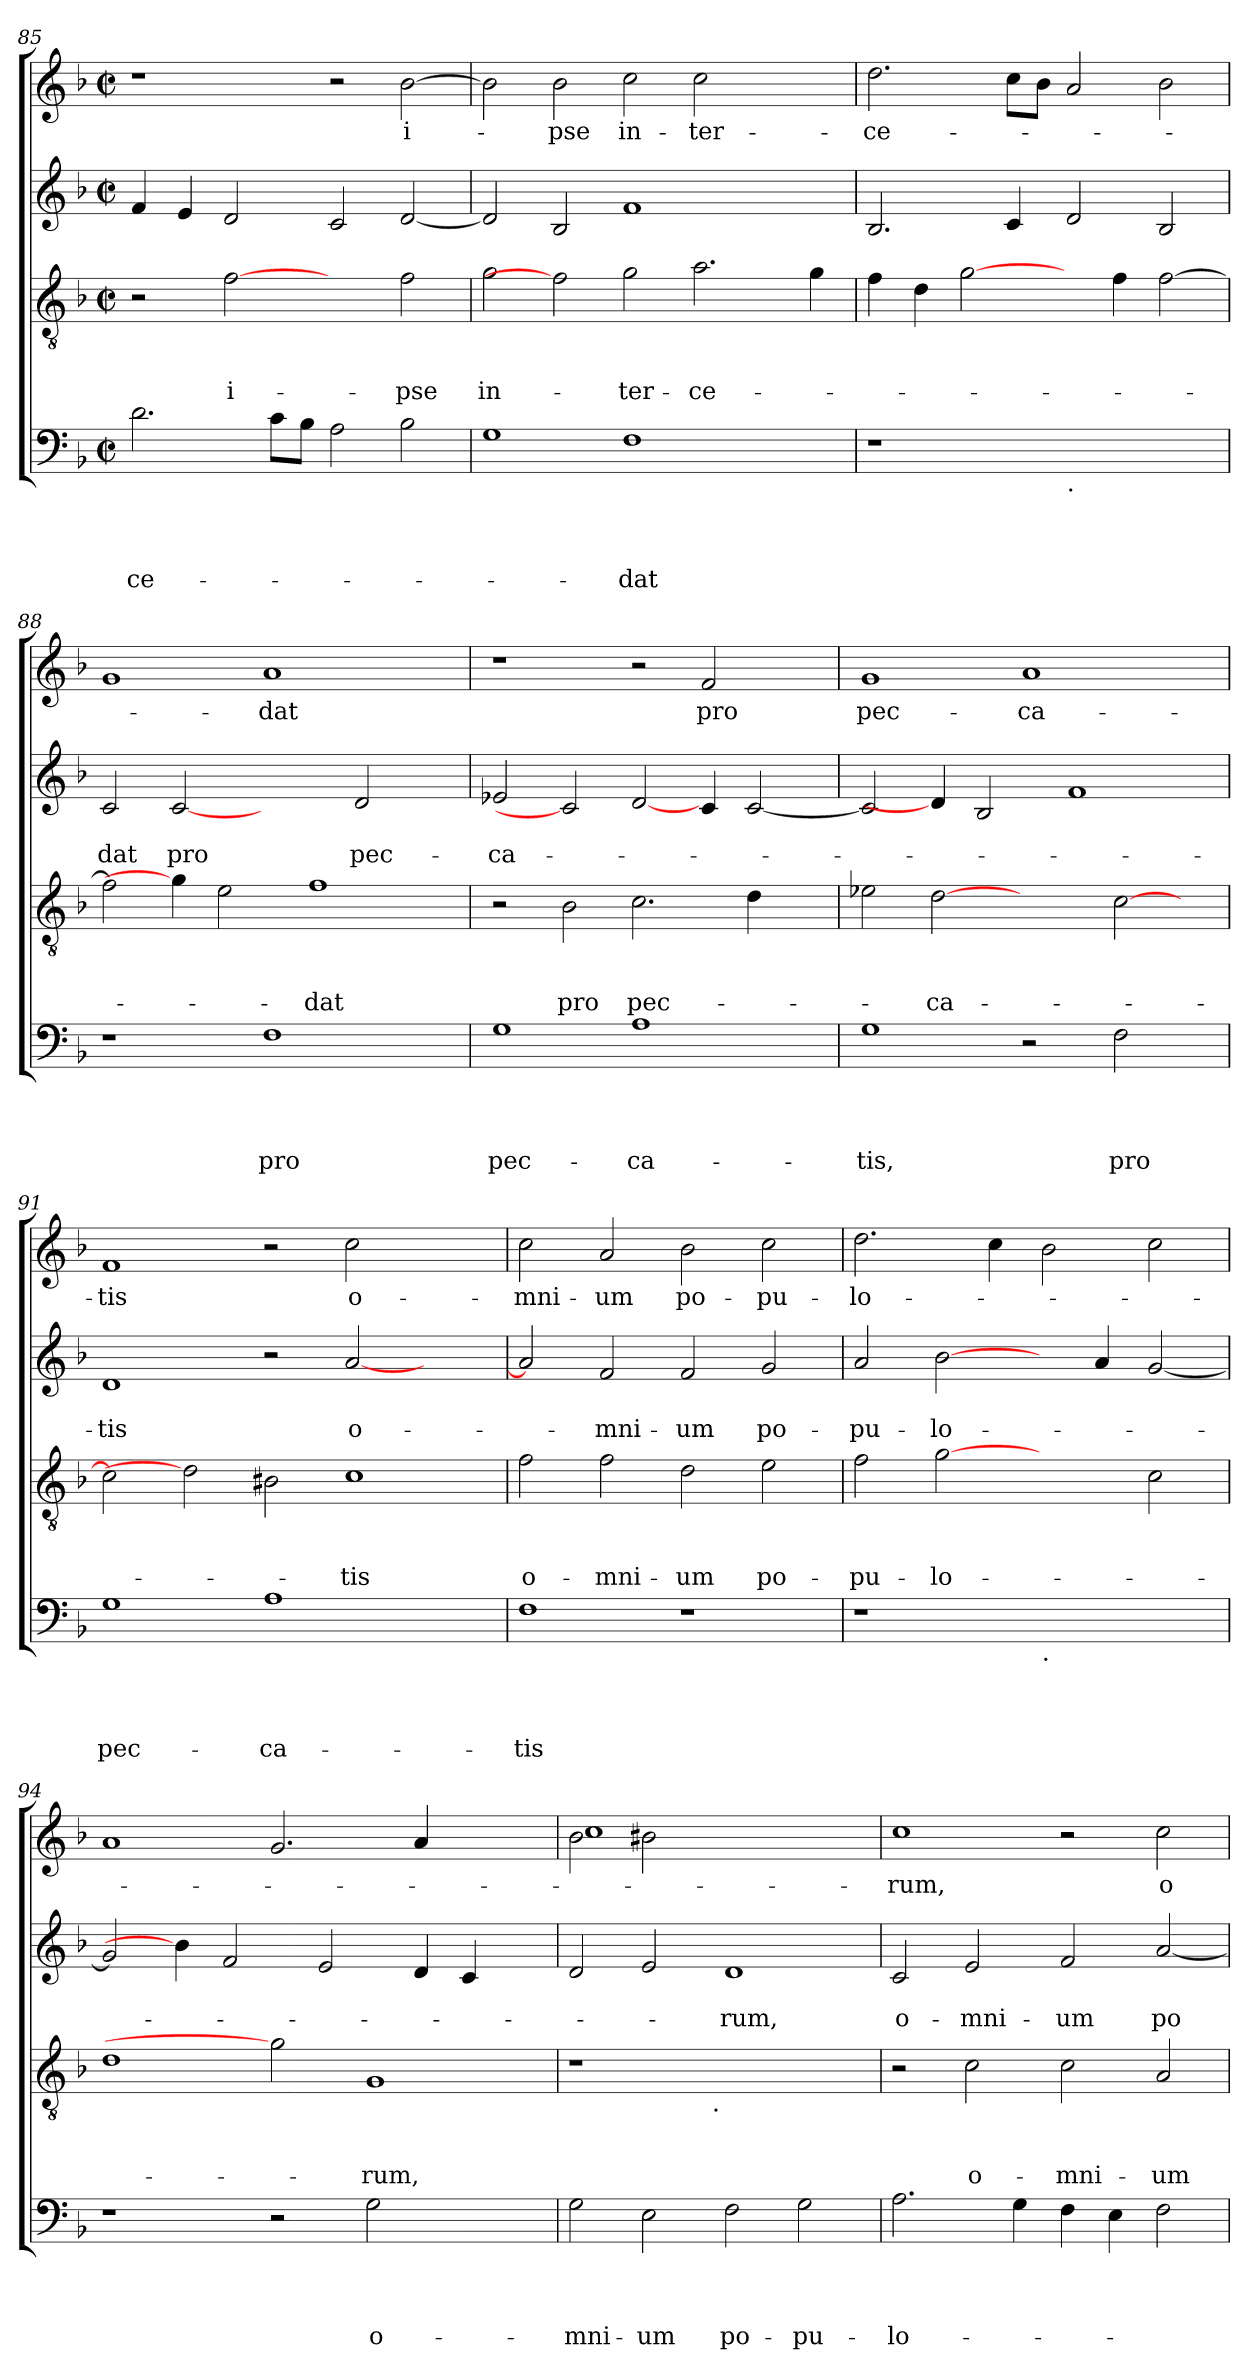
**kern	**text	**text	**text	**text	**kern	**text	**text	**text	**kern	**text	**text	**kern	**text
*part4	*part4	*part4	*part4	*part4	*part3	*part3	*part3	*part3	*part2	*part2	*part2	*part1	*part1
*staff4	*staff4	*staff4	*staff4	*staff4	*staff3	*staff3	*staff3	*staff3	*staff2	*staff2	*staff2	*staff1	*staff1
*clefF4	*	*	*	*	*clefGv2	*	*	*	*clefG2	*	*	*clefG2	*
*k[b-]	*	*	*	*	*k[b-]	*	*	*	*k[b-]	*	*	*k[b-]	*
*F:	*	*	*	*	*F:	*	*	*	*F:	*	*	*F:	*
*M2/2	*	*	*	*	*M2/2	*	*	*	*M2/2	*	*	*M2/2	*
*met(c|)	*	*	*	*	*met(c|)	*	*	*	*met(c|)	*	*	*met(c|)	*
=85	=85	=85	=85	=85	=85	=85	=85	=85	=85	=85	=85	=85	=85
!	!	!	!	!LO:LY:b	!	!	!	!	!	!	!	!	!
2.d\	.	.	.	-ce-	2r	.	.	.	4f/	.	.	1r	.
.	.	.	.	.	.	.	.	.	4e/	.	.	.	.
!	!	!	!	!	!	!	!	!LO:LY:b:rj	!	!	!	!	!
.	.	.	.	.	[2f	.	.	i-	2d/	.	.	.	.
8c\L	.	.	.	.	.	.	.	.	.	.	.	.	.
8B-\J	.	.	.	.	.	.	.	.	.	.	.	.	.
2A\	.	.	.	.	2ryy	.	.	.	2c/	.	.	2r	.
!	!	!	!	!	!	!	!	!LO:LY:b	!	!	!	!	!LO:LY:b
2B-\	.	.	.	.	2f\	.	.	-pse	[<2d/	.	.	[>2b-\	i-
=86	=86	=86	=86	=86	=86	=86	=86	=86	=86	=86	=86	=86	=86
!	!	!	!	!	!	!	!	!LO:LY:b	!	!	!	!	!
1G	.	.	.	.	2g\	.	.	in-	2d/]	.	.	2b-\]	.
!	!	!	!	!	!	!	!	!	!	!	!	!	!LO:LY:b
.	.	.	.	.	2f]	.	.	.	2B-/	.	.	2b-\	-pse
!	!	!	!	!LO:LY:b	!	!	!	!LO:LY:b	!	!	!	!	!LO:LY:b
1F	.	.	.	-dat	2g\	.	.	-ter-	1f	.	.	2cc\	in-
!	!	!	!	!	!	!	!	!LO:LY:b	!	!	!	!	!LO:LY:b
.	.	.	.	.	2.a\	.	.	-ce-	.	.	.	2cc\	-ter-
2ryy	.	.	.	.	.	.	.	.	2ryy	.	.	2ryy	.
.	.	.	.	.	4g\	.	.	.	.	.	.	.	.
!!LO:LB:g=z
=87	=87	=87	=87	=87	=87	=87	=87	=87	=87	=87	=87	=87	=87
!	!	!	!	!	!	!	!	!	!	!	!	!	!LO:LY:b
1r	.	.	.	.	4f\	.	.	.	2.B-/	.	.	2.dd\	-ce-
.	.	.	.	.	4d\	.	.	.	.	.	.	.	.
.	.	.	.	.	[2g\	.	.	.	.	.	.	.	.
.	.	.	.	.	.	.	.	.	4c/	.	.	8cc\L	.
.	.	.	.	.	.	.	.	.	.	.	.	8b-\J	.
!LO:TX:b:t=.	!	!	!	!	!	!	!	!	!	!	!	!	!
1ryy	.	.	.	.	4ryy	.	.	.	2d/	.	.	2a/	.
.	.	.	.	.	4f\	.	.	.	.	.	.	.	.
.	.	.	.	.	[>2f\	.	.	.	2B-/	.	.	2b-\	.
=88	=88	=88	=88	=88	=88	=88	=88	=88	=88	=88	=88	=88	=88
!	!	!	!	!	!	!	!	!	!	!	!LO:LY:b	!	!
1r	.	.	.	.	2f\]	.	.	.	2c/	.	-dat	1g	.
!	!	!	!	!	!	!	!	!	!	!	!LO:LY:b	!	!
.	.	.	.	.	4g\]	.	.	.	[2c	.	pro	.	.
.	.	.	.	.	2e\	.	.	.	.	.	.	.	.
!	!	!	!	!LO:LY:b	!	!	!	!	!	!	!	!	!LO:LY:b
1F	.	.	.	pro	.	.	.	.	2ryy	.	.	1a	-dat
!	!	!	!	!	!	!	!	!LO:LY:b	!	!	!	!	!
.	.	.	.	.	1f	.	.	-dat	.	.	.	.	.
!	!	!	!	!	!	!	!	!	!	!	!LO:LY:b	!	!
.	.	.	.	.	.	.	.	.	2d/	.	pec-	.	.
4ryy	.	.	.	.	.	.	.	.	4ryy	.	.	4ryy	.
=89	=89	=89	=89	=89	=89	=89	=89	=89	=89	=89	=89	=89	=89
!	!	!	!	!LO:LY:b	!	!	!	!	!	!	!LO:LY:b	!	!
1G	.	.	.	pec-	2r	.	.	.	2e-X/	.	-ca-	1r	.
!	!	!	!	!	!	!	!	!LO:LY:b	!	!	!	!	!
.	.	.	.	.	2B-\	.	.	pro	2c]	.	.	.	.
!	!	!	!	!LO:LY:b	!	!	!	!LO:LY:b	!	!	!	!	!
1A	.	.	.	-ca-	2.c\	.	.	pec-	[2d/	.	.	2r	.
!	!	!	!	!	!	!	!	!	!	!	!	!	!LO:LY:b
.	.	.	.	.	.	.	.	.	4c/	.	.	2f/	pro
.	.	.	.	.	4d\	.	.	.	[<2c/	.	.	.	.
4ryy	.	.	.	.	4ryy	.	.	.	.	.	.	4ryy	.
=90	=90	=90	=90	=90	=90	=90	=90	=90	=90	=90	=90	=90	=90
!	!	!	!	!LO:LY:b	!	!	!	!	!	!	!	!	!LO:LY:b
1G	.	.	.	-tis,	2e-\	.	.	.	2c/]	.	.	1g	pec-
!	!	!	!	!	!	!	!	!LO:LY:b	!	!	!	!	!
.	.	.	.	.	[2d	.	.	-ca-	4d/]	.	.	.	.
.	.	.	.	.	.	.	.	.	2B-/	.	.	.	.
!	!	!	!	!	!	!	!	!	!	!	!	!	!LO:LY:b
2r	.	.	.	.	2ryy	.	.	.	.	.	.	1a	-ca-
.	.	.	.	.	.	.	.	.	1f	.	.	.	.
!	!	!	!	!LO:LY:b	!	!	!	!	!	!	!	!	!
2F\	.	.	.	pro	[>2c\	.	.	.	.	.	.	.	.
4ryy	.	.	.	.	4ryy	.	.	.	.	.	.	4ryy	.
=91	=91	=91	=91	=91	=91	=91	=91	=91	=91	=91	=91	=91	=91
!	!	!	!	!LO:LY:b	!	!	!	!	!	!	!LO:LY:b	!	!LO:LY:b
1G	.	.	.	pec-	2c\]	.	.	.	1d	.	-tis	1f	-tis
.	.	.	.	.	2d]	.	.	.	.	.	.	.	.
!	!	!	!	!LO:LY:b	!	!	!	!	!	!	!	!	!
1A	.	.	.	-ca-	2B#\	.	.	.	2r	.	.	2r	.
!	!	!	!	!	!	!	!	!LO:LY:b	!	!	!LO:LY:b	!	!LO:LY:b
.	.	.	.	.	1c	.	.	-tis	[<2a/	.	o-	2cc\	o-
2ryy	.	.	.	.	.	.	.	.	2ryy	.	.	2ryy	.
=92	=92	=92	=92	=92	=92	=92	=92	=92	=92	=92	=92	=92	=92
!	!	!	!	!LO:LY:b	!	!	!	!LO:LY:b	!	!	!	!	!LO:LY:b
1F	.	.	.	-tis	2f\	.	.	o-	2a/]	.	.	2cc\	-mni-
!	!	!	!	!	!	!	!	!LO:LY:b	!	!	!LO:LY:b	!	!LO:LY:b:rj
.	.	.	.	.	2f\	.	.	-mni-	2f/	.	-mni-	2a/	-um
!	!	!	!	!	!	!	!	!LO:LY:b:rj	!	!	!LO:LY:b:rj	!	!LO:LY:b
1r	.	.	.	.	2d\	.	.	-um	2f/	.	-um	2b-\	po-
!	!	!	!	!	!	!	!	!LO:LY:b	!	!	!LO:LY:b	!	!LO:LY:b
.	.	.	.	.	2e\	.	.	po-	2g/	.	po-	2cc\	-pu-
!!LO:LB:g=z
=93	=93	=93	=93	=93	=93	=93	=93	=93	=93	=93	=93	=93	=93
!	!	!	!	!	!	!	!	!LO:LY:b	!	!	!LO:LY:b	!	!LO:LY:b
1r	.	.	.	.	2f\	.	.	-pu-	2a/	.	-pu-	2.dd\	-lo-
!	!	!	!	!	!	!	!	!LO:LY:b	!	!	!LO:LY:b	!	!
.	.	.	.	.	[2g	.	.	-lo-	[2b-\	.	-lo-	.	.
.	.	.	.	.	.	.	.	.	.	.	.	4cc\	.
!LO:TX:b:t=.	!	!	!	!	!	!	!	!	!	!	!	!	!
1ryy	.	.	.	.	2ryy	.	.	.	4ryy	.	.	2b-\	.
.	.	.	.	.	.	.	.	.	4a/	.	.	.	.
.	.	.	.	.	2c\	.	.	.	[<2g/	.	.	2cc\	.
=94	=94	=94	=94	=94	=94	=94	=94	=94	=94	=94	=94	=94	=94
1r	.	.	.	.	1d	.	.	.	2g/]	.	.	1a	.
.	.	.	.	.	.	.	.	.	4b-\]	.	.	.	.
.	.	.	.	.	.	.	.	.	2f/	.	.	.	.
2r	.	.	.	.	2g]	.	.	.	.	.	.	2.g/	.
.	.	.	.	.	.	.	.	.	2e/	.	.	.	.
!	!	!	!	!LO:LY:b	!	!	!	!LO:LY:b	!	!	!	!	!
2G\	.	.	.	o-	1G	.	.	-rum,	.	.	.	.	.
.	.	.	.	.	.	.	.	.	4d/	.	.	4a/	.
2ryy	.	.	.	.	.	.	.	.	4c/	.	.	2ryy	.
.	.	.	.	.	.	.	.	.	4ryy	.	.	.	.
=95	=95	=95	=95	=95	=95	=95	=95	=95	=95	=95	=95	=95	=95
!	!	!	!	!LO:LY:b	!	!	!	!	!	!	!	!	!
*	*	*	*	*	*^	*	*	*	*	*	*	*^	*
2G\	.	.	.	-mni-	1r	2ryy	.	.	.	2d/	.	.	2b-\	1cc	.
!	!	!	!	!LO:LY:b:rj	!	!	!	!	!	!	!	!	!	!	!
2E\	.	.	.	-um	.	4...ryy	.	.	.	2e/	.	.	2b#\	.	.
!	!	!	!	!	!	!LO:TX:b:t=.	!	!	!	!	!	!	!	!	!
.	.	.	.	.	.	1ryy	.	.	.	.	.	.	.	.	.
!	!	!	!	!LO:LY:b	!	!	!	!	!	!	!	!LO:LY:b	!	!	!
2F\	.	.	.	po-	1ryy	.	.	.	.	1d	.	-rum,	1ryy	1ryy	.
!	!	!	!	!LO:LY:b:rj	!	!	!	!	!	!	!	!	!	!	!
2G\	.	.	.	-pu-	.	.	.	.	.	.	.	.	.	.	.
.	.	.	.	.	.	32ryy	.	.	.	.	.	.	.	.	.
=96	=96	=96	=96	=96	=96	=96	=96	=96	=96	=96	=96	=96	=96	=96	=96
!	!	!	!	!LO:LY:b	!	!	!	!	!	!	!	!LO:LY:b	!	!	!LO:LY:b
*	*	*	*	*	*v	*v	*	*	*	*	*	*	*v	*v	*
2.A\	.	.	.	-lo-	2r	.	.	.	2c/	.	o-	1cc	-rum,
!	!	!	!	!	!	!	!	!LO:LY:b	!	!	!LO:LY:b	!	!
.	.	.	.	.	2c\	.	.	o-	2e/	.	-mni-	.	.
4G\	.	.	.	.	.	.	.	.	.	.	.	.	.
!	!	!	!	!	!	!	!	!LO:LY:b	!	!	!LO:LY:b:rj	!	!
4F\	.	.	.	.	2c\	.	.	-mni-	2f/	.	-um	2r	.
4E\	.	.	.	.	.	.	.	.	.	.	.	.	.
!	!	!	!	!	!	!	!	!LO:LY:b:rj	!	!	!LO:LY:b	!	!LO:LY:b
2F\	.	.	.	.	2A/	.	.	-um	[<2a/	.	po-	2cc\	o-
=	=	=	=	=	=	=	=	=	=	=	=	=	=
*-	*-	*-	*-	*-	*-	*-	*-	*-	*-	*-	*-	*-	*-
